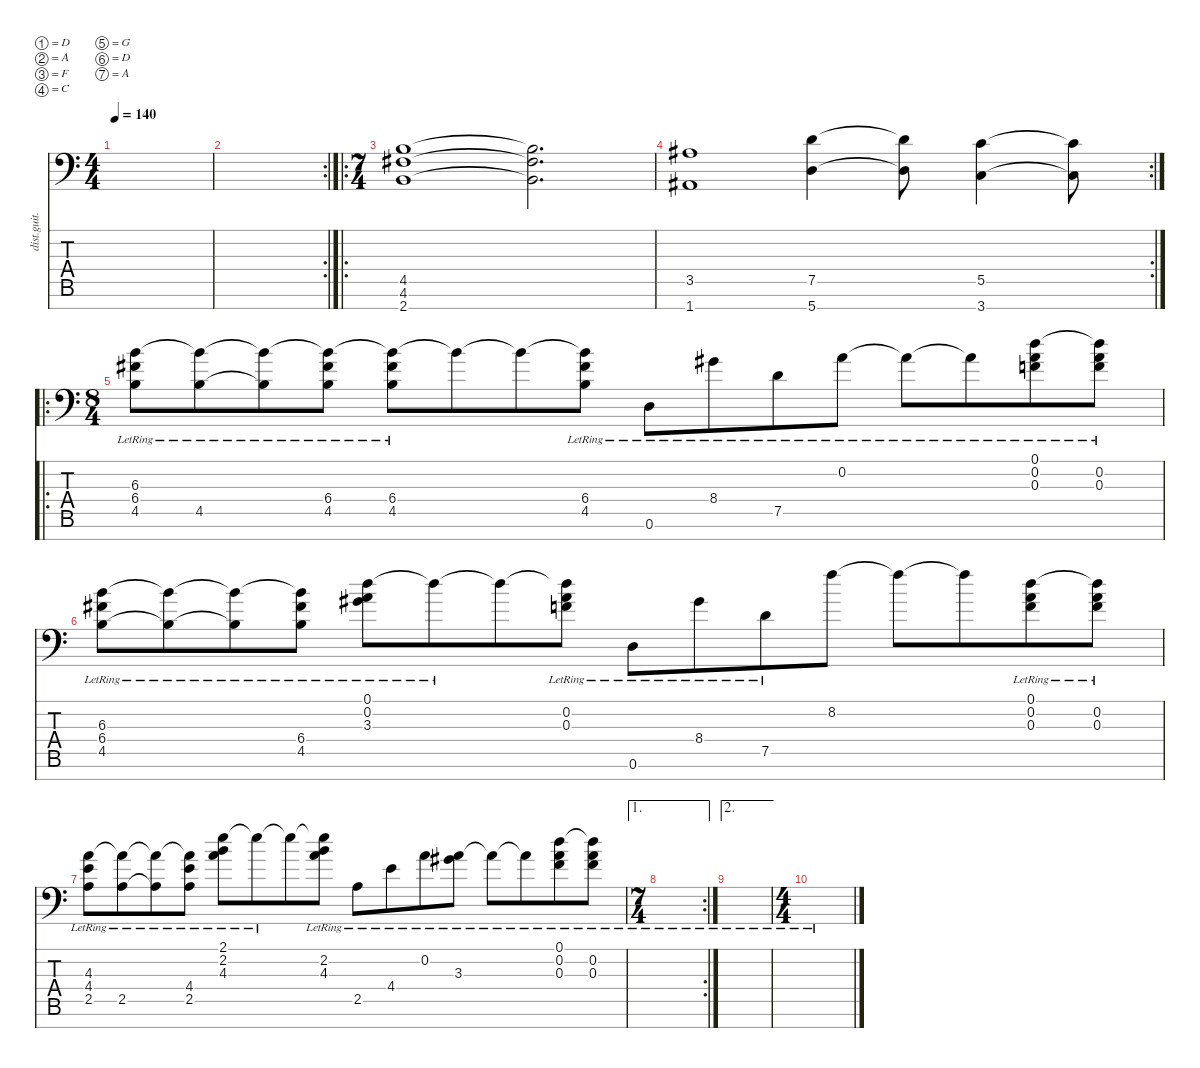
\defaultSystemsLayout 4
\hideDynamics
\bracketExtendMode nobrackets
\otherSystemsTrackNameOrientation horizontal
\track ("Danny 3" "dist.guit.") {instrument distortionguitar}
\staff {score tabs}
\tuning (D4 A3 F3 C3 G2 D2 A1)
\ts (4 4)
\tempo 140
\clef f4
\ks c
|
\rc 2
|
\ro
\ts (7 4)
\beaming (8 6 4 4)
(2.7 4.6{acc #} 4.5).1 (2.7{t} 4.6{t acc #} 4.5{t}).2{d} |
\rc 2
(1.7{acc #} 3.5{acc #}).1 (5.7 7.5).4 (7.5{t} 5.7{t}).8 (3.7 5.5).4 (3.7{t} 5.5{t}).8 |
\ro
\ts (8 4)
\beaming (8 4 4 4 4)
(4.5{lr} 6.4{lr acc #} 6.3{lr}).8 (6.3{lr t} 4.5{lr}).8 (4.5{lr t} 6.3{lr t}).8 (4.5{lr} 6.3{lr t} 6.4{lr acc #}).8 (6.3{lr t} 6.4{lr acc #} 4.5{lr}).8 6.3{t}.8 6.3{t}.8 (6.3{lr t} 6.4{lr acc #} 4.5{lr}).8 0.6{lr}.8 8.4{lr acc #}.8 7.5{lr}.8 0.2{lr}.8 0.2{lr t}.8 0.2{lr t}.8 (0.1{lr} 0.2{lr} 0.3{lr}).8 (0.1{lr t} 0.2{lr} 0.3{lr}).8 |
(4.5{lr} 6.4{lr acc #} 6.3{lr}).8 (6.3{lr t} 4.5{lr t}).8 (4.5{lr t} 6.3{lr t}).8 (6.3{lr t} 4.5{lr} 6.4{lr acc #}).8 (3.3{lr acc #} 0.2{lr} 0.1{lr}).8 0.1{lr t}.8 0.1{t}.8 (0.1{lr t} 0.2{lr} 0.3{lr}).8 0.6{lr}.8 8.4{lr acc #}.8 7.5{lr}.8 8.2.8 8.2{t}.8 8.2{t}.8 (0.1{lr} 0.2{lr} 0.3{lr}).8 (0.1{lr t} 0.2{lr} 0.3{lr}).8 |
(2.5{lr} 4.4{lr} 4.3{lr}).8 (4.3{lr t} 2.5{lr}).8 (2.5{lr t} 4.3{lr t}).8 (2.5{lr} 4.3{lr t} 4.4{lr}).8 (4.3{lr} 2.2{lr} 2.1{lr}).8 2.1{lr t}.8 2.1{t}.8 (2.1{lr t} 2.2{lr} 4.3{lr}).8 2.5{lr}.8 4.4{lr}.8 0.2{lr}.8 (3.3{lr acc #} 0.2{lr t}).8 0.2{lr t}.8 0.2{lr t}.8 (0.1{lr} 0.2{lr} 0.3{lr}).8 (0.3{lr} 0.2{lr} 0.1{lr t}).8 |
\ae 1
\rc 2
\ts (7 4)
\beaming (8 6 4 4)
|
\ae 2
|
\ts (4 4)
\beaming (8 6 4 4)
